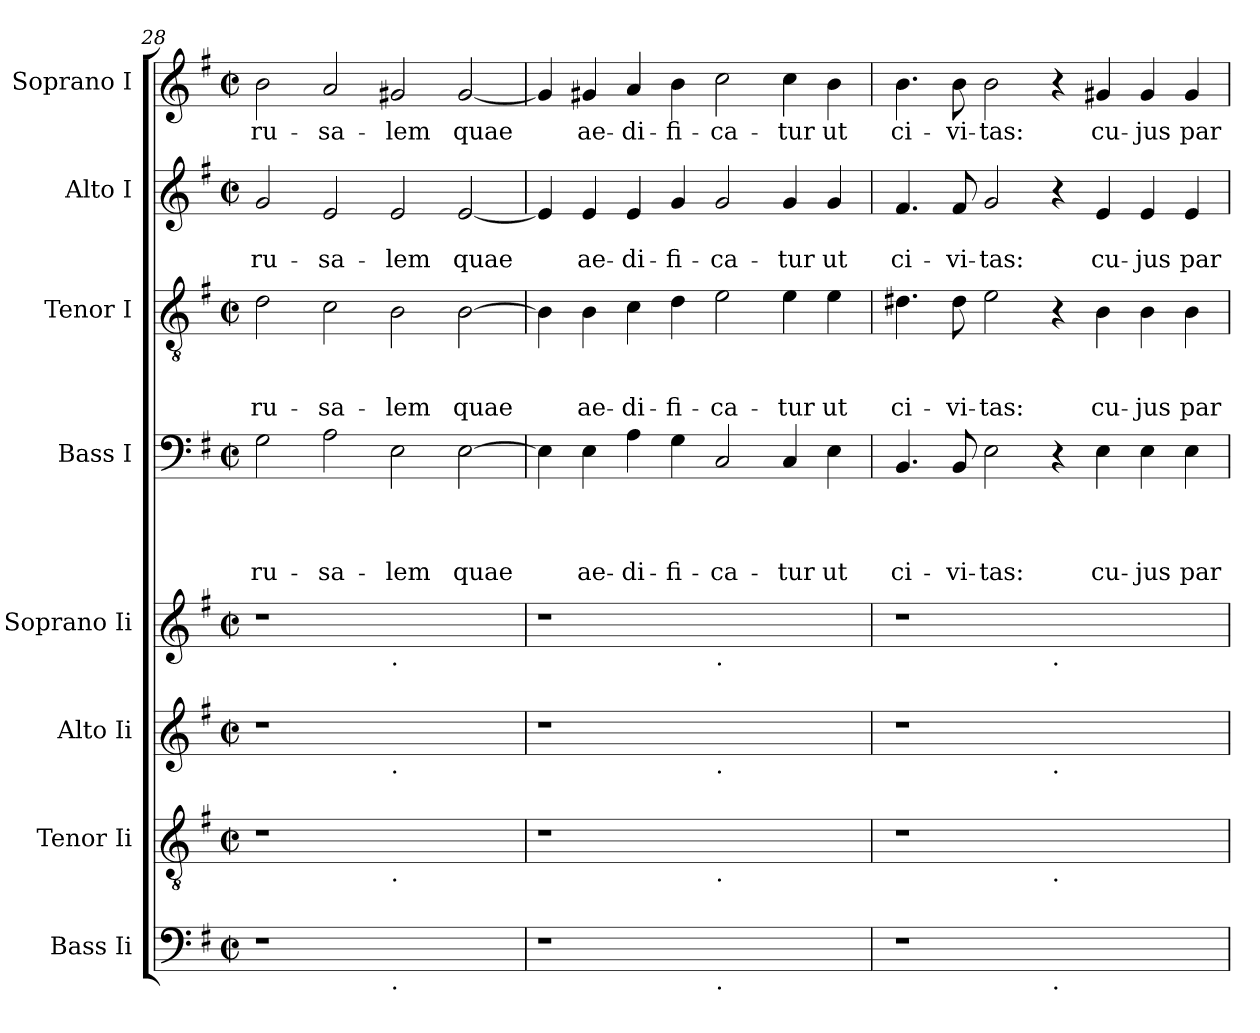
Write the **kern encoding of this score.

**kern	**kern	**kern	**kern	**kern	**text	**text	**text	**text	**kern	**text	**text	**text	**kern	**text	**text	**kern	**text
*part8	*part7	*part6	*part5	*part4	*part4	*part4	*part4	*part4	*part3	*part3	*part3	*part3	*part2	*part2	*part2	*part1	*part1
*staff8	*staff7	*staff6	*staff5	*staff4	*staff4	*staff4	*staff4	*staff4	*staff3	*staff3	*staff3	*staff3	*staff2	*staff2	*staff2	*staff1	*staff1
*I"Bass Ii	*I"Tenor Ii	*I"Alto Ii	*I"Soprano Ii	*I"Bass I	*	*	*	*	*I"Tenor I	*	*	*	*I"Alto I	*	*	*I"Soprano I	*
*clefF4	*clefGv2	*clefG2	*clefG2	*clefF4	*	*	*	*	*clefGv2	*	*	*	*clefG2	*	*	*clefG2	*
*k[f#]	*k[f#]	*k[f#]	*k[f#]	*k[f#]	*	*	*	*	*k[f#]	*	*	*	*k[f#]	*	*	*k[f#]	*
*G:	*G:	*G:	*G:	*G:	*	*	*	*	*G:	*	*	*	*G:	*	*	*G:	*
*M2/2	*M2/2	*M2/2	*M2/2	*M2/2	*	*	*	*	*M2/2	*	*	*	*M2/2	*	*	*M2/2	*
*met(c|)	*met(c|)	*met(c|)	*met(c|)	*met(c|)	*	*	*	*	*met(c|)	*	*	*	*met(c|)	*	*	*met(c|)	*
=28	=28	=28	=28	=28	=28	=28	=28	=28	=28	=28	=28	=28	=28	=28	=28	=28	=28
!	!	!	!	!	!	!	!	!LO:LY:b	!	!	!	!LO:LY:b	!	!	!LO:LY:b	!	!LO:LY:b
1r	1r	1r	1r	2G\	.	.	.	-ru-	2d\	.	.	-ru-	2g/	.	-ru-	2b\	-ru-
!	!	!	!	!	!	!	!	!LO:LY:b	!	!	!	!LO:LY:b	!	!	!LO:LY:b	!	!LO:LY:b
.	.	.	.	2A\	.	.	.	-sa-	2c\	.	.	-sa-	2e/	.	-sa-	2a/	-sa-
!	!	!	!LO:TX:b:t=.	!	!	!	!	!	!	!	!	!	!	!	!	!	!
!	!	!LO:TX:b:t=.	!	!	!	!	!	!	!	!	!	!	!	!	!	!	!
!	!LO:TX:b:t=.	!	!	!	!	!	!	!	!	!	!	!	!	!	!	!	!
!LO:TX:b:t=.	!	!	!	!	!	!	!	!	!	!	!	!	!	!	!	!	!
!	!	!	!	!	!	!	!	!LO:LY:b	!	!	!	!LO:LY:b	!	!	!LO:LY:b	!	!LO:LY:b
1ryy	1ryy	1ryy	1ryy	2E\	.	.	.	-lem	2B\	.	.	-lem	2e/	.	-lem	2g#X/	-lem
!	!	!	!	!	!	!	!	!LO:LY:b	!	!	!	!LO:LY:b	!	!	!LO:LY:b	!	!LO:LY:b
.	.	.	.	[>2E\	.	.	.	quae	[>2B\	.	.	quae	[<2e/	.	quae	[<2g#/	quae
=29	=29	=29	=29	=29	=29	=29	=29	=29	=29	=29	=29	=29	=29	=29	=29	=29	=29
1r	1r	1r	1r	4E\]	.	.	.	.	4B\]	.	.	.	4e/]	.	.	4g#/]	.
!	!	!	!	!	!	!	!	!LO:LY:b	!	!	!	!LO:LY:b	!	!	!LO:LY:b	!	!LO:LY:b
.	.	.	.	4E\	.	.	.	ae-	4B\	.	.	ae-	4e/	.	ae-	4g#X/	ae-
!	!	!	!	!	!	!	!	!LO:LY:b	!	!	!	!LO:LY:b	!	!	!LO:LY:b	!	!LO:LY:b
.	.	.	.	4A\	.	.	.	-di-	4c\	.	.	-di-	4e/	.	-di-	4a/	-di-
!	!	!	!	!	!	!	!	!LO:LY:b	!	!	!	!LO:LY:b	!	!	!LO:LY:b	!	!LO:LY:b
.	.	.	.	4G\	.	.	.	-fi-	4d\	.	.	-fi-	4g/	.	-fi-	4b\	-fi-
!	!	!	!LO:TX:b:t=.	!	!	!	!	!	!	!	!	!	!	!	!	!	!
!	!	!LO:TX:b:t=.	!	!	!	!	!	!	!	!	!	!	!	!	!	!	!
!	!LO:TX:b:t=.	!	!	!	!	!	!	!	!	!	!	!	!	!	!	!	!
!LO:TX:b:t=.	!	!	!	!	!	!	!	!	!	!	!	!	!	!	!	!	!
!	!	!	!	!	!	!	!	!LO:LY:b	!	!	!	!LO:LY:b	!	!	!LO:LY:b	!	!LO:LY:b
1ryy	1ryy	1ryy	1ryy	2C/	.	.	.	-ca-	2e\	.	.	-ca-	2g/	.	-ca-	2cc\	-ca-
!	!	!	!	!	!	!	!	!LO:LY:b	!	!	!	!LO:LY:b	!	!	!LO:LY:b	!	!LO:LY:b
.	.	.	.	4C/	.	.	.	-tur	4e\	.	.	-tur	4g/	.	-tur	4cc\	-tur
!	!	!	!	!	!	!	!	!LO:LY:b	!	!	!	!LO:LY:b	!	!	!LO:LY:b	!	!LO:LY:b
.	.	.	.	4E\	.	.	.	ut	4e\	.	.	ut	4g/	.	ut	4b\	ut
!!LO:LB:g=z
=30	=30	=30	=30	=30	=30	=30	=30	=30	=30	=30	=30	=30	=30	=30	=30	=30	=30
!	!	!	!	!	!	!	!	!LO:LY:b	!	!	!	!LO:LY:b	!	!	!LO:LY:b	!	!LO:LY:b
1r	1r	1r	1r	4.BB/	.	.	.	ci-	4.d#X\	.	.	ci-	4.f#/	.	ci-	4.b\	ci-
!	!	!	!	!	!	!	!	!LO:LY:b	!	!	!	!LO:LY:b	!	!	!LO:LY:b	!	!LO:LY:b
.	.	.	.	8BB/	.	.	.	-vi-	8d#\	.	.	-vi-	8f#/	.	-vi-	8b\	-vi-
!	!	!	!	!	!	!	!	!LO:LY:b	!	!	!	!LO:LY:b	!	!	!LO:LY:b	!	!LO:LY:b
.	.	.	.	2E\	.	.	.	-tas:	2e\	.	.	-tas:	2g/	.	-tas:	2b\	-tas:
!	!	!	!LO:TX:b:t=.	!	!	!	!	!	!	!	!	!	!	!	!	!	!
!	!	!LO:TX:b:t=.	!	!	!	!	!	!	!	!	!	!	!	!	!	!	!
!	!LO:TX:b:t=.	!	!	!	!	!	!	!	!	!	!	!	!	!	!	!	!
!LO:TX:b:t=.	!	!	!	!	!	!	!	!	!	!	!	!	!	!	!	!	!
1ryy	1ryy	1ryy	1ryy	4r	.	.	.	.	4r	.	.	.	4r	.	.	4r	.
!	!	!	!	!	!	!	!	!LO:LY:b	!	!	!	!LO:LY:b	!	!	!LO:LY:b	!	!LO:LY:b
.	.	.	.	4E\	.	.	.	cu-	4B\	.	.	cu-	4e/	.	cu-	4g#X/	cu-
!	!	!	!	!	!	!	!	!LO:LY:b	!	!	!	!LO:LY:b	!	!	!LO:LY:b	!	!LO:LY:b
.	.	.	.	4E\	.	.	.	-jus	4B\	.	.	-jus	4e/	.	-jus	4g#/	-jus
!	!	!	!	!	!	!	!	!LO:LY:b	!	!	!	!LO:LY:b	!	!	!LO:LY:b	!	!LO:LY:b
.	.	.	.	4E\	.	.	.	par-	4B\	.	.	par-	4e/	.	par-	4g#/	par-
=	=	=	=	=	=	=	=	=	=	=	=	=	=	=	=	=	=
*-	*-	*-	*-	*-	*-	*-	*-	*-	*-	*-	*-	*-	*-	*-	*-	*-	*-
